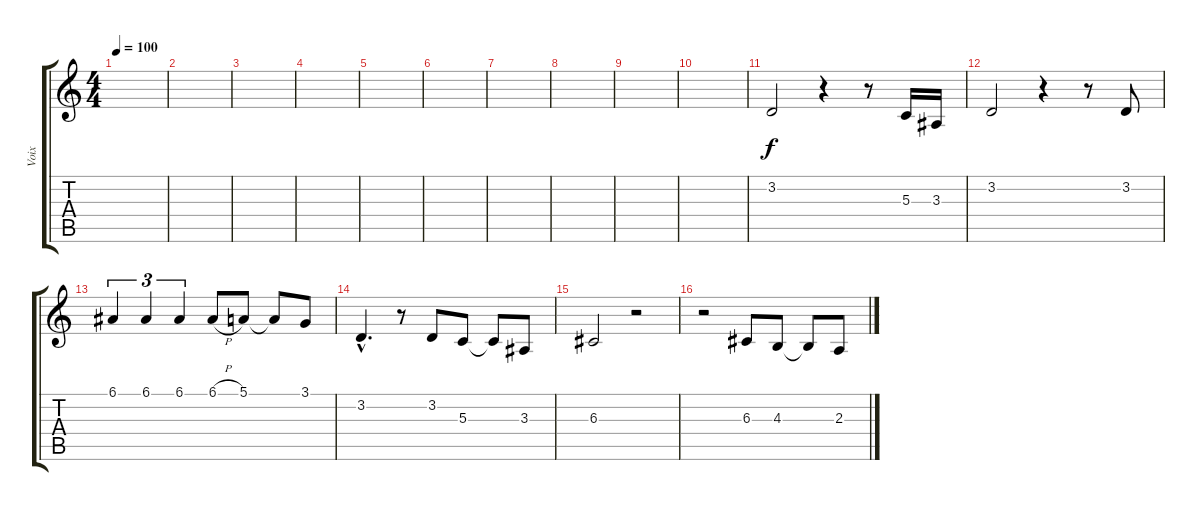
\track ("Voix" "Voix") {instrument accordion}
\staff {score tabs}
\tuning (E4 B3 G3 D3 A2 E2) {hide}
\ts (4 4)
\tempo 100
\clef g2
\ks c
|
|
|
|
|
|
|
|
|
|
3.2.2 r.4 r.8 5.3.16 3.3.16 |
3.2.2 r.4 r.8 3.2.8 |
6.1.4{tu (3 2)} 6.1.4{tu (3 2)} 6.1.4{tu (3 2)} 6.1{h}.8 5.1.8 5.1{t}.8 3.1.8 |
3.2{hac}.4{d} r.8 3.2.8 5.3.8 5.3{t}.8 3.3.8 |
6.3.2 r.2 |
r.2 6.3.8 4.3.8 4.3{t}.8 2.3.8
